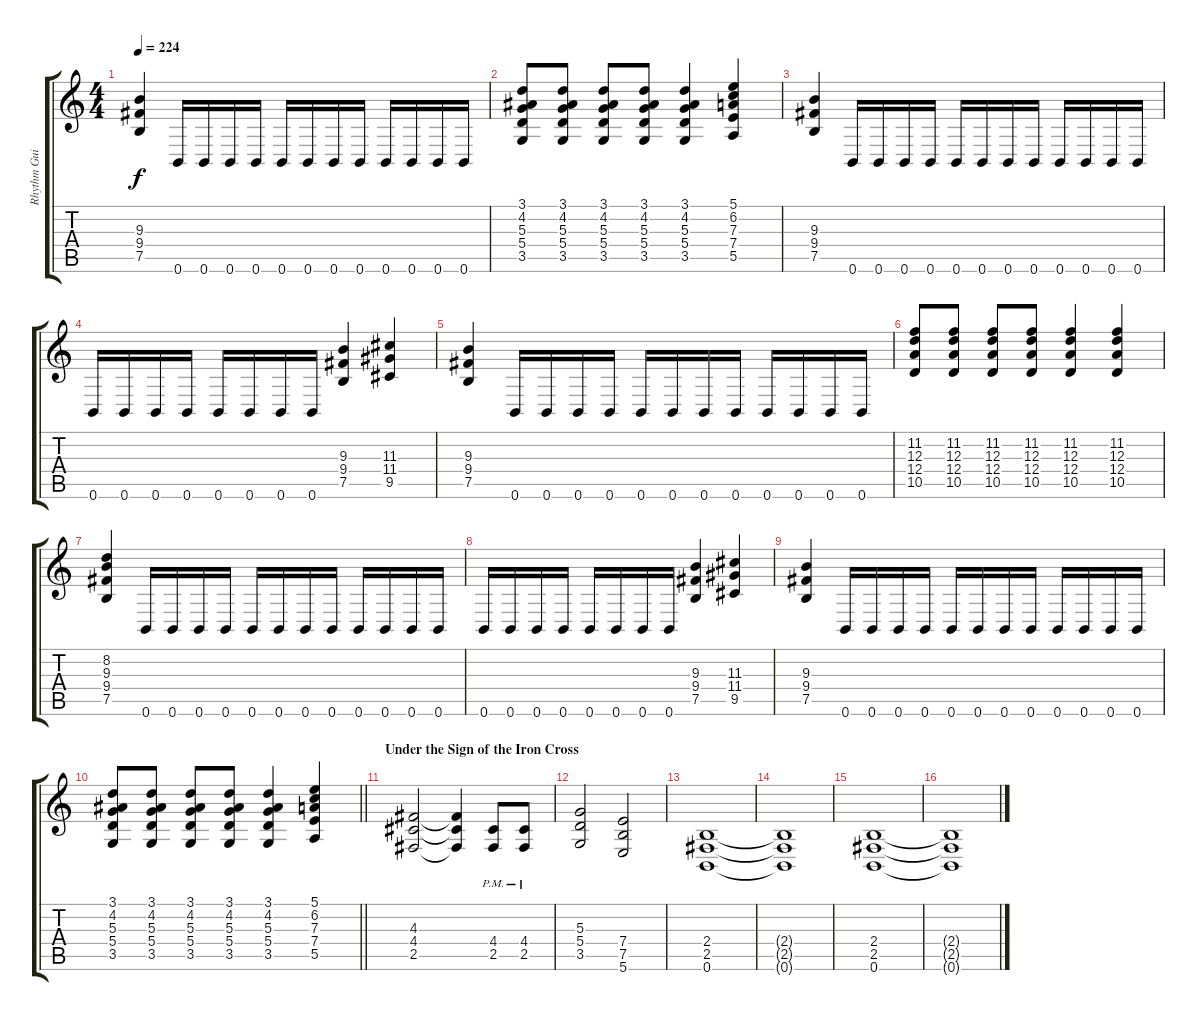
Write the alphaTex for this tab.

\track ("Rhythm Guitar II" "Rhythm Gui") {instrument distortionguitar}
\staff {score tabs}
\tuning (B3 Gb3 D3 A2 E2 B1) {hide}
\ts (4 4)
\tempo 224
\clef g2
\ks c
(9.3 9.4 7.5).4{dy f} 0.6.16 0.6.16 0.6.16 0.6.16 0.6.16 0.6.16 0.6.16 0.6.16 0.6.16 0.6.16 0.6.16 0.6.16 |
(3.1 4.2 5.3 5.4 3.5).8 (3.1 4.2 5.3 5.4 3.5).8 (3.1 4.2 5.3 5.4 3.5).8 (3.1 4.2 5.3 5.4 3.5).8 (3.1 4.2 5.3 5.4 3.5).4 (5.1 6.2 7.3 7.4 5.5).4 |
(9.3 9.4 7.5).4 0.6.16 0.6.16 0.6.16 0.6.16 0.6.16 0.6.16 0.6.16 0.6.16 0.6.16 0.6.16 0.6.16 0.6.16 |
0.6.16 0.6.16 0.6.16 0.6.16 0.6.16 0.6.16 0.6.16 0.6.16 (9.3 9.4 7.5).4 (11.3 11.4 9.5).4 |
(9.3 9.4 7.5).4 0.6.16 0.6.16 0.6.16 0.6.16 0.6.16 0.6.16 0.6.16 0.6.16 0.6.16 0.6.16 0.6.16 0.6.16 |
(11.2 12.3 12.4 10.5).8 (11.2 12.3 12.4 10.5).8 (11.2 12.3 12.4 10.5).8 (11.2 12.3 12.4 10.5).8 (11.2 12.3 12.4 10.5).4 (11.2 12.3 12.4 10.5).4 |
(8.2 9.3 9.4 7.5).4 0.6.16 0.6.16 0.6.16 0.6.16 0.6.16 0.6.16 0.6.16 0.6.16 0.6.16 0.6.16 0.6.16 0.6.16 |
0.6.16 0.6.16 0.6.16 0.6.16 0.6.16 0.6.16 0.6.16 0.6.16 (9.3 9.4 7.5).4 (11.3 11.4 9.5).4 |
(9.3 9.4 7.5).4 0.6.16 0.6.16 0.6.16 0.6.16 0.6.16 0.6.16 0.6.16 0.6.16 0.6.16 0.6.16 0.6.16 0.6.16 |
\barLineRight lightlight
(3.1 4.2 5.3 5.4 3.5).8 (3.1 4.2 5.3 5.4 3.5).8 (3.1 4.2 5.3 5.4 3.5).8 (3.1 4.2 5.3 5.4 3.5).8 (3.1 4.2 5.3 5.4 3.5).4 (5.1 6.2 7.3 7.4 5.5).4 |
\section ("" "Under the Sign of the Iron Cross")
(4.3 4.4 2.5).2 (4.3{t} 4.4{t} 2.5{t}).4 (4.4{pm} 2.5{pm}).8 (4.4{pm} 2.5{pm}).8 |
(5.3 5.4 3.5).2 (7.4 7.5 5.6).2 |
(2.4 2.5 0.6).1 |
(2.4{t} 2.5{t} 0.6{t}).1 |
(2.4 2.5 0.6).1 |
(2.4{t} 2.5{t} 0.6{t}).1
